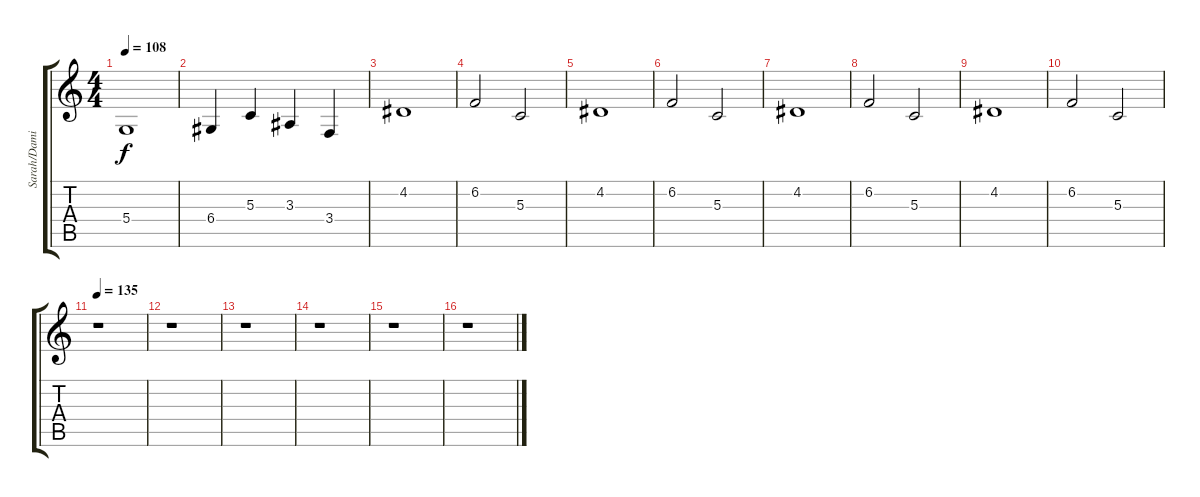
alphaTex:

\track ("Sarah/Damien (Choir/Keyb)" "Sarah/Dami") {instrument pad4choir}
\staff {score tabs}
\tuning (E4 B3 G3 D3 A2 E2) {hide}
\ts (4 4)
\tempo 108
\clef g2
\ks c
5.4.1{dy f} |
6.4.4 5.3.4 3.3.4 3.4.4 |
4.2.1{balance 10} |
6.2.2 5.3.2 |
4.2.1 |
6.2.2 5.3.2 |
4.2.1 |
6.2.2 5.3.2 |
4.2.1 |
6.2.2 5.3.2 |
\tempo 135
r.1 |
r.1 |
r.1 |
r.1 |
r.1 |
r.1
